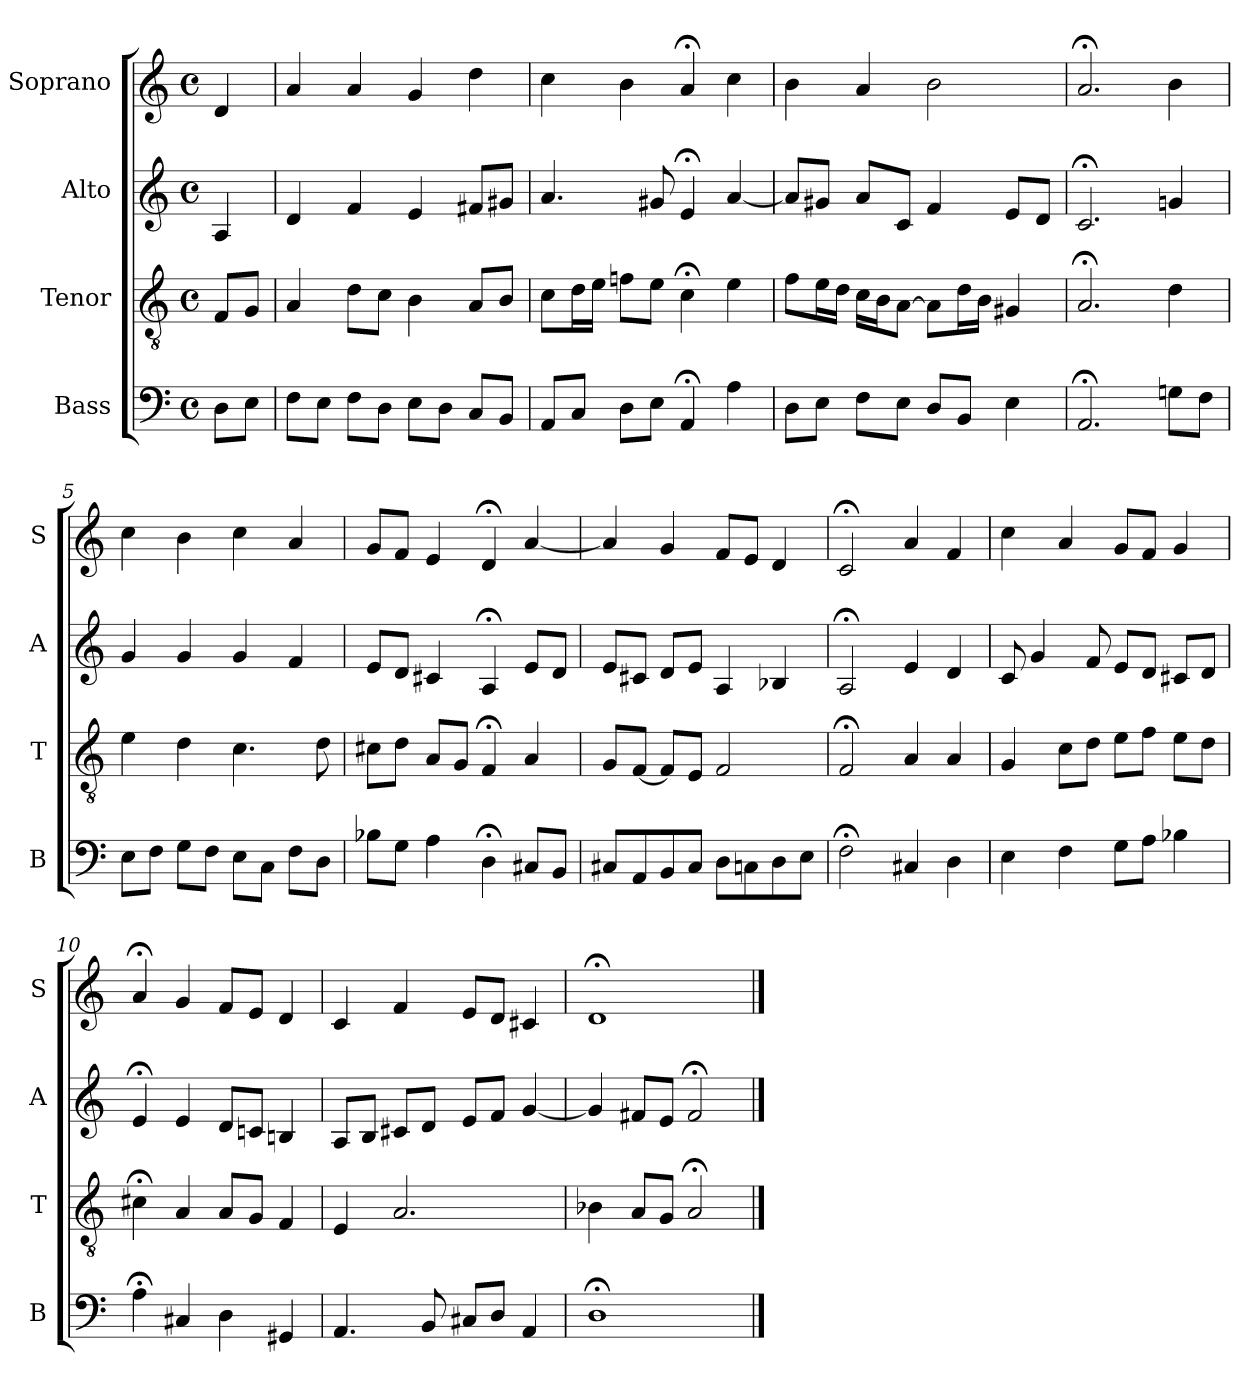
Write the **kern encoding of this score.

**kern	**kern	**kern	**kern
*part4	*part3	*part2	*part1
*staff4	*staff3	*staff2	*staff1
*I"Bass	*I"Tenor	*I"Alto	*I"Soprano
*I'B	*I'T	*I'A	*I'S
*clefF4	*clefGv2	*clefG2	*clefG2
*k[]	*k[]	*k[]	*k[]
*D:dor	*D:dor	*D:dor	*D:dor
*M4/4	*M4/4	*M4/4	*M4/4
*met(c)	*met(c)	*met(c)	*met(c)
*MM100	*MM100	*MM100	*MM100
=	=	=	=
8DL	8FL	4A	4d
8EJ	8GJ	.	.
=1	=1	=1	=1
8FL	4A	4d	4a
8EJ	.	.	.
8FL	8dL	4f	4a
8DJ	8cJ	.	.
8EL	4B	4e	4g
8DJ	.	.	.
8CL	8AL	8f#XL	4dd
8BBJ	8BJ	8g#XJ	.
=2	=2	=2	=2
8AAL	8cL	4.a	4cc
8CJ	16dL	.	.
.	16eJJ	.	.
8DL	8fnL	.	4b
8EJ	8eJ	8g#X	.
4AA;<	4c;<	4e;<	4a;<
4A	4e	[4a	4cc
=3	=3	=3	=3
8DL	8fL	8aL]	4b
8EJ	16eL	8g#XJ	.
.	16dJJ	.	.
8FL	16cLL	8aL	4a
.	16BJ	.	.
8EJ	[8AJ	8cJ	.
8DL	8AL]	4f	2b
8BBJ	16dL	.	.
.	16BJJ	.	.
4E	4G#X	8eL	.
.	.	8dJ	.
=4	=4	=4	=4
2.AA;<	2.A;<	2.c;<	2.a;<
8GnL	4d	4gn	4b
8FJ	.	.	.
=5	=5	=5	=5
8EL	4e	4g	4cc
8FJ	.	.	.
8GL	4d	4g	4b
8FJ	.	.	.
8EL	4.c	4g	4cc
8CJ	.	.	.
8FL	.	4f	4a
8DJ	8d	.	.
=6	=6	=6	=6
8B-XL	8c#XL	8eL	8gL
8GJ	8dJ	8dJ	8fJ
4A	8AL	4c#X	4e
.	8GJ	.	.
4D;<	4F;<	4A;<	4d;<
8C#XL	4A	8eL	[4a
8BBJ	.	8dJ	.
=7	=7	=7	=7
8C#XL	8GL	8eL	4a]
8AA	[8FJ	8c#XJ	.
8BB	8FL]	8dL	4g
8C#J	8EJ	8eJ	.
8DL	2F	4A	8fL
8Cn	.	.	8eJ
8D	.	4B-X	4d
8EJ	.	.	.
=8	=8	=8	=8
2F;<	2F;<	2A;<	2c;<
4C#X	4A	4e	4a
4D	4A	4d	4f
=9	=9	=9	=9
4E	4G	8c	4cc
.	.	4g	.
4F	8cL	.	4a
.	8dJ	8f	.
8GL	8eL	8eL	8gL
8AJ	8fJ	8dJ	8fJ
4B-X	8eL	8c#XL	4g
.	8dJ	8dJ	.
=10	=10	=10	=10
4A;<	4c#X;<	4e;<	4a;<
4C#X	4A	4e	4g
4D	8AL	8dL	8fL
.	8GJ	8cnJ	8eJ
4GG#X	4F	4Bn	4d
=11	=11	=11	=11
4.AA	4E	8AL	4c
.	.	8BJ	.
.	2.A	8c#XL	4f
8BB	.	8dJ	.
8C#XL	.	8eL	8eL
8DJ	.	8fJ	8dJ
4AA	.	[4g	4c#X
=12	=12	=12	=12
1D;<	4B-X	4g]	1d;<
.	8AL	8f#XL	.
.	8GJ	8eJ	.
.	2A;<	2f#;<	.
==	==	==	==
*-	*-	*-	*-
